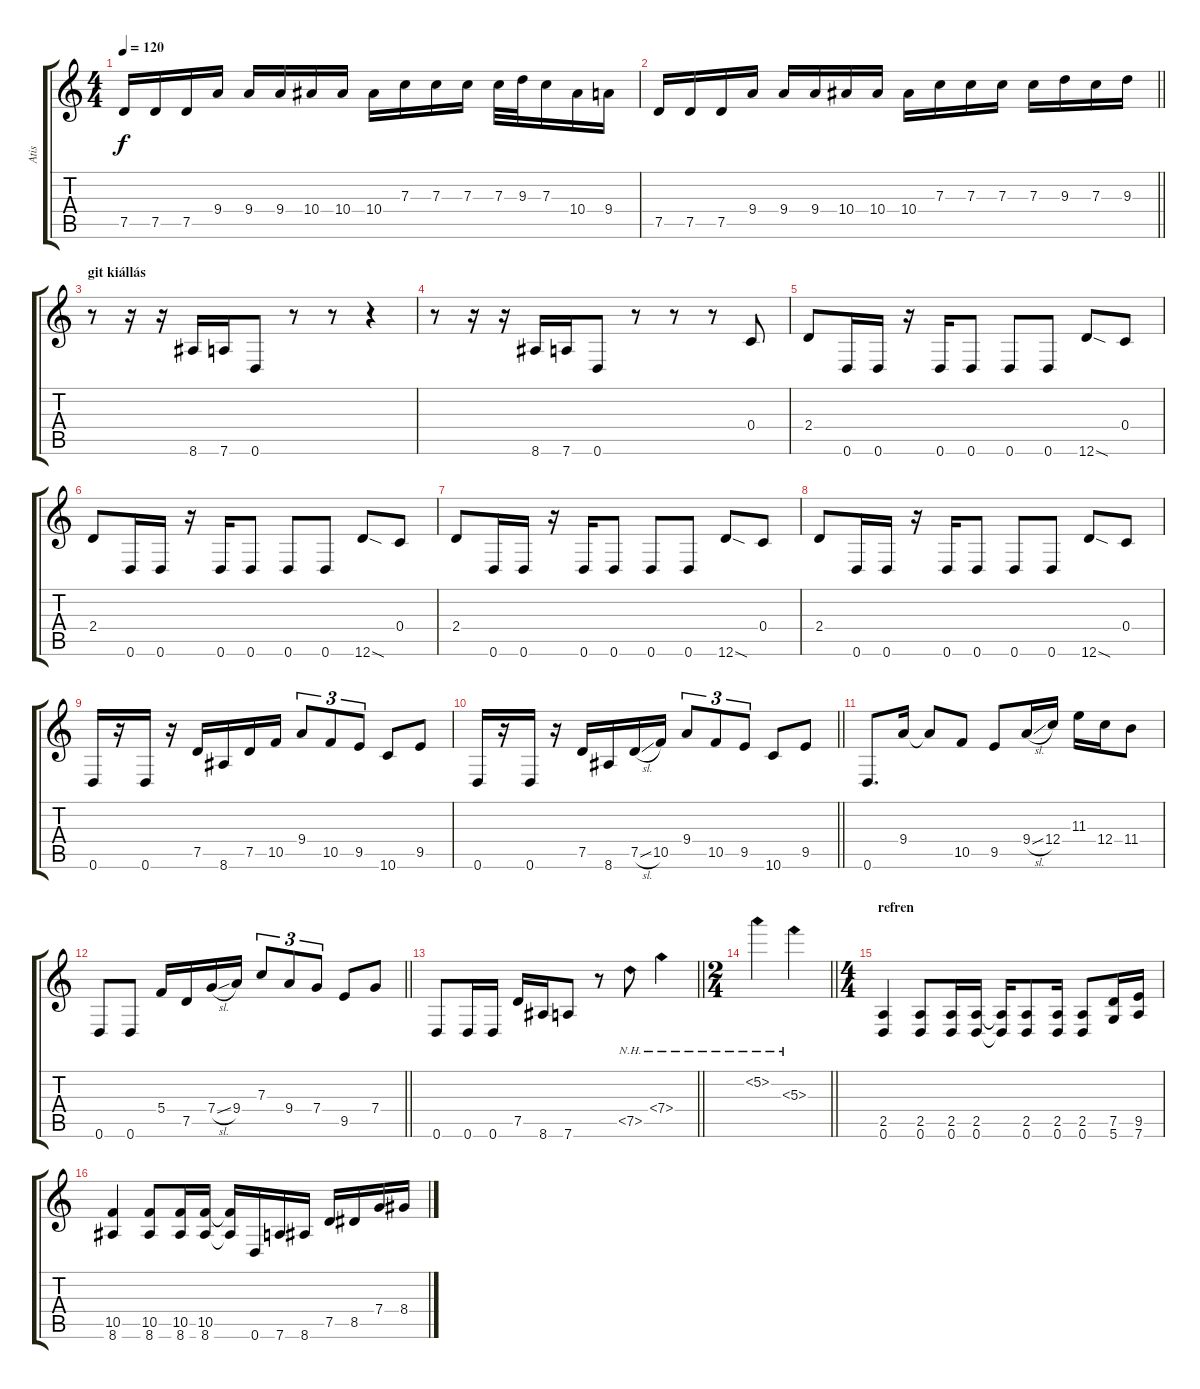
\track ("Atis" "Atis") {instrument distortionguitar}
\staff {score tabs}
\tuning (D4 A3 F3 C3 G2 D2) {hide}
\ts (4 4)
\tempo 120
\clef g2
\ks c
7.5.16{dy f} 7.5.16 7.5.16 9.4.16 9.4.16 9.4.16 10.4.16 10.4.16 10.4.16 7.3.16 7.3.16 7.3.16 7.3.32 9.3.32 7.3.16 10.4.16 9.4.16 |
\barLineRight lightlight
7.5.16 7.5.16 7.5.16 9.4.16 9.4.16 9.4.16 10.4.16 10.4.16 10.4.16 7.3.16 7.3.16 7.3.16 7.3.16 9.3.16 7.3.16 9.3.16 |
\section ("" "git kiállás")
r.8 r.16 r.16 8.6.16 7.6.16 0.6.8 r.8 r.8 r.4 |
r.8 r.16 r.16 8.6.16 7.6.16 0.6.8 r.8 r.8 r.8 0.4.8 |
2.4.8 0.6.16 0.6.16 r.16 0.6.16 0.6.8 0.6.8 0.6.8 12.6{sod}.8 0.4.8 |
2.4.8 0.6.16 0.6.16 r.16 0.6.16 0.6.8 0.6.8 0.6.8 12.6{sod}.8 0.4.8 |
2.4.8 0.6.16 0.6.16 r.16 0.6.16 0.6.8 0.6.8 0.6.8 12.6{sod}.8 0.4.8 |
2.4.8 0.6.16 0.6.16 r.16 0.6.16 0.6.8 0.6.8 0.6.8 12.6{sod}.8 0.4.8 |
0.6.16 r.16 0.6.16 r.16 7.5.16 8.6.16 7.5.16 10.5.16 9.4.8{tu (3 2)} 10.5.8{tu (3 2)} 9.5.8{tu (3 2)} 10.6.8 9.5.8 |
\barLineRight lightlight
0.6.16 r.16 0.6.16 r.16 7.5.16 8.6.16 7.5{sl}.16 10.5.16 9.4.8{tu (3 2)} 10.5.8{tu (3 2)} 9.5.8{tu (3 2)} 10.6.8 9.5.8 |
0.6.8{d} 9.4.16 9.4{t}.8 10.5.8 9.5.8 9.4{sl}.16 12.4.16 11.3.16 12.4.16 11.4.8 |
\barLineRight lightlight
0.6.8 0.6.8 5.4.16 7.5.16 7.4{sl}.16 9.4.16 7.3.8{tu (3 2)} 9.4.8{tu (3 2)} 7.4.8{tu (3 2)} 9.5.8 7.4.8 |
\barLineRight lightlight
0.6.8 0.6.16 0.6.16 7.5.16 8.6.16 7.6.8 r.8 7.5{nh}.8 7.4{nh}.4 |
\ts (2 4)
\barLineRight lightlight
5.2{nh}.4 5.3{nh}.4 |
\ts (4 4)
\section ("" "refren")
(2.5 0.6).4 (2.5 0.6).8 (2.5 0.6).16 (2.5 0.6).16 (2.5{t} 0.6{t}).16 (2.5 0.6).8 (2.5 0.6).16 (2.5 0.6).8 (7.5 5.6).16 (9.5 7.6).16 |
(10.5 8.6).4 (10.5 8.6).8 (10.5 8.6).16 (10.5 8.6).16 (10.5{t} 8.6{t}).16 0.6.16 7.6.16 8.6.16 7.5.16 8.5.16 7.4.16 8.4.16
